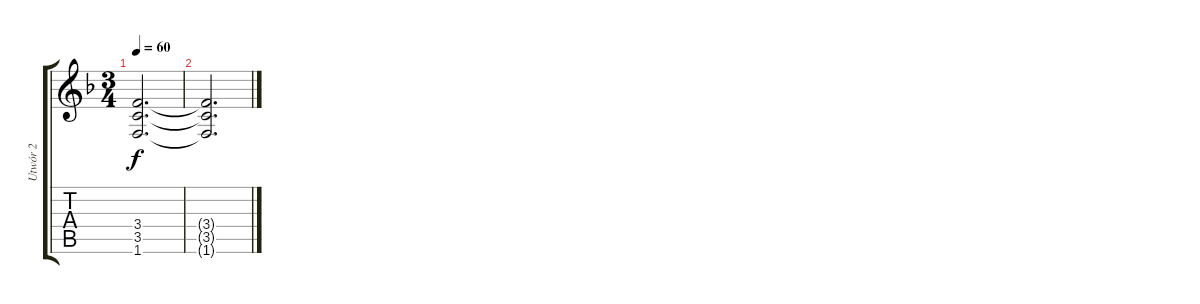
\track ("Utwór 2" "Utwór 2") {instrument distortionguitar}
\staff {score tabs}
\tuning (E4 B3 G3 D3 A2 E2) {hide}
\ts (3 4)
\tempo 60
\clef g2
\ks f
(3.4 3.5 1.6).2{d dy f} |
(3.4{t} 3.5{t} 1.6{t}).2{d}
